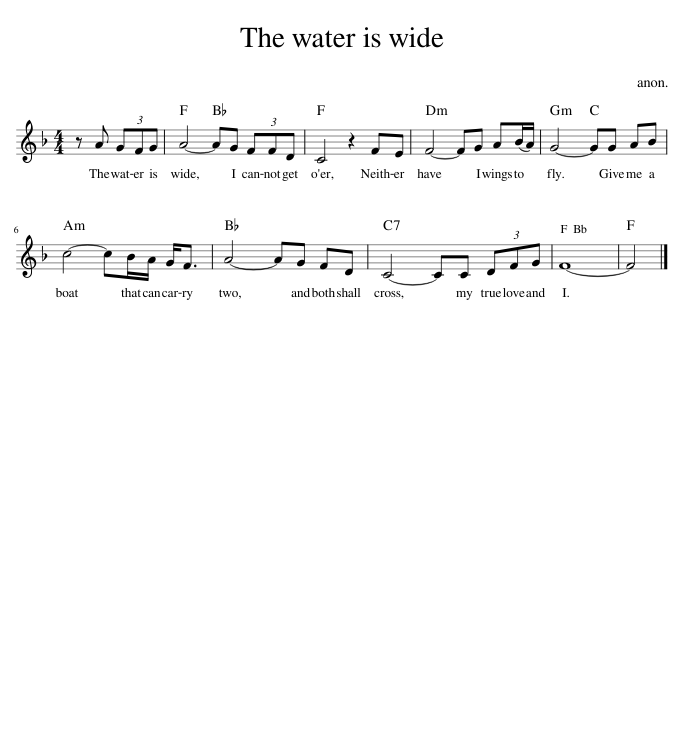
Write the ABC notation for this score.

X:1
L:1/8
M:4/4
I:linebreak $
K:F
V:1 treble
V:1
 z A (3GFG | A4- AG (3FFD | C4 z2 FE | F4- FG A(B/A/) | G4- GG AB |$ %5
 c4- cB/A/ G<F | A4- AG FD | C4- CC (3DFG | F8- | F4 |] %10
